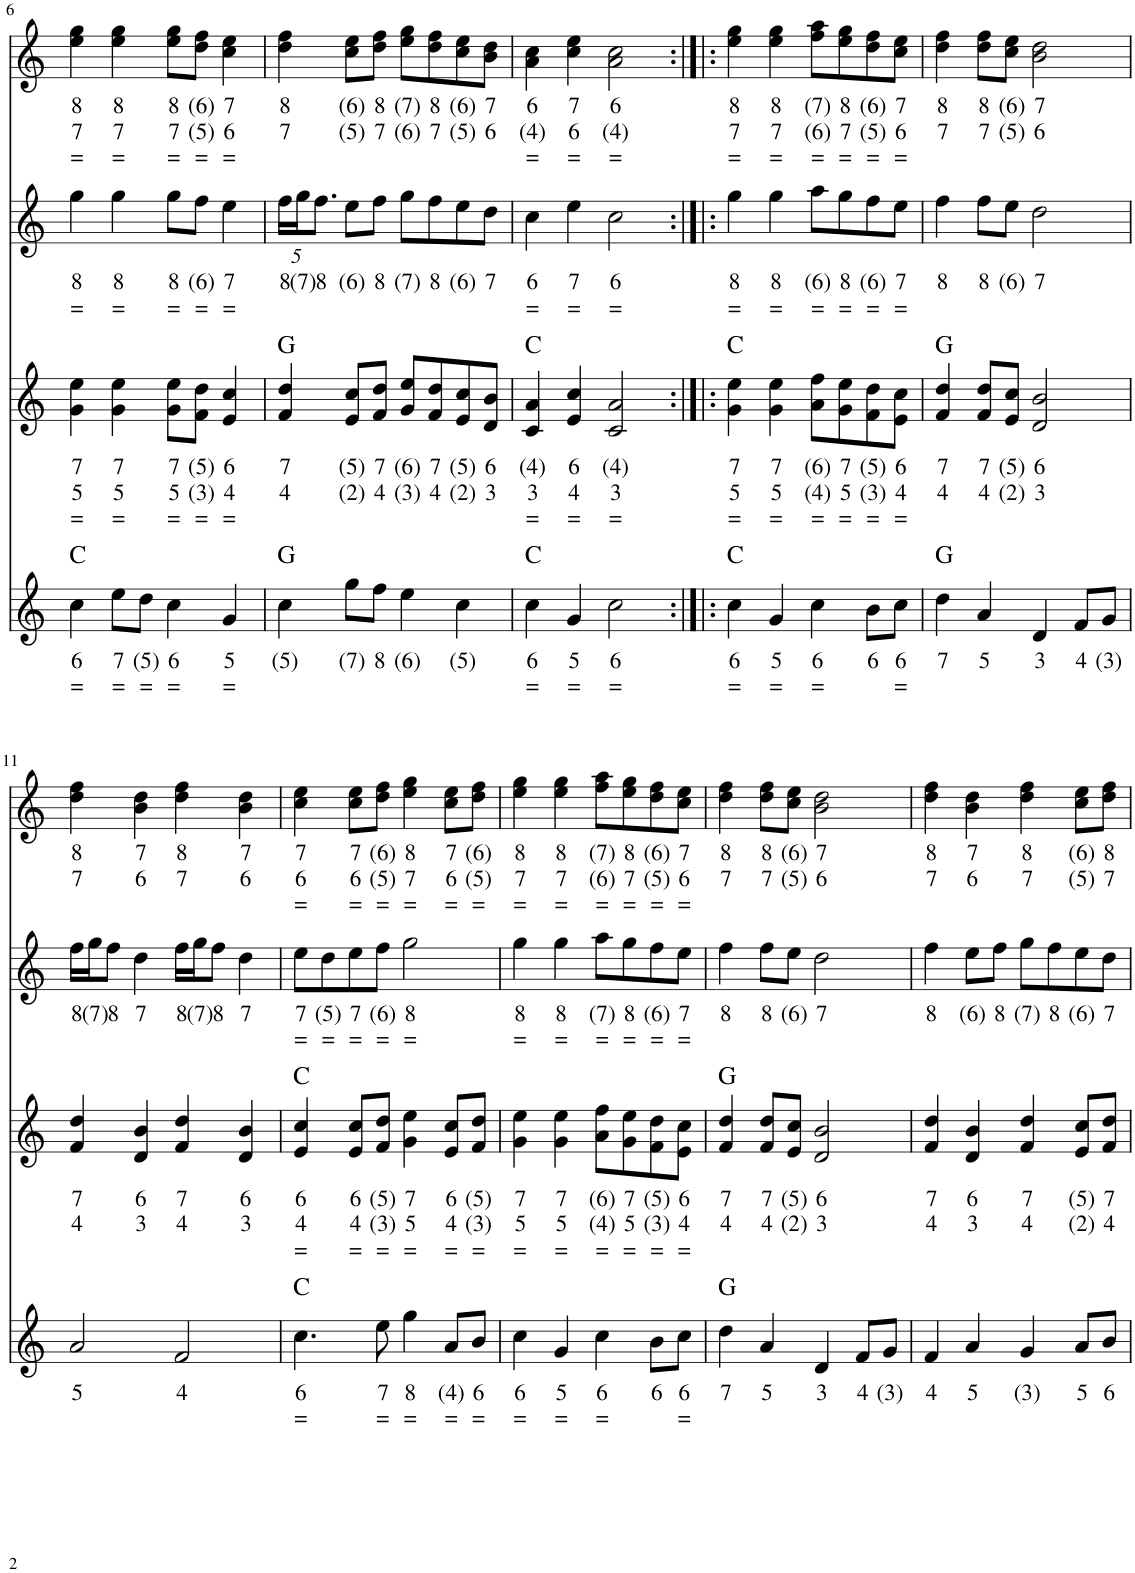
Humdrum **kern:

**kern	**text	**text	**harte	**kern	**text	**text	**text	**harte	**kern	**text	**text	**kern	**text	**text	**text
*part4	*part4	*part4	*part4	*part3	*part3	*part3	*part3	*part3	*part2	*part2	*part2	*part1	*part1	*part1	*part1
*staff4	*staff4	*staff4	*	*staff3	*staff3	*staff3	*staff3	*	*staff2	*staff2	*staff2	*staff1	*staff1	*staff1	*staff1
*I"Fagot, Bassoon	*	*	*	*I"Stem	*	*	*	*	*I"Bandoneon, Flute	*	*	*I"Stem	*	*	*
!!LO:PB:g=z
*clefG2	*	*	*	*clefG2	*	*	*	*	*clefG2	*	*	*clefG2	*	*	*
*k[]	*	*	*	*k[]	*	*	*	*	*k[]	*	*	*k[]	*	*	*
*M4/4	*	*	*	*M4/4	*	*	*	*	*M4/4	*	*	*M4/4	*	*	*
=6	=6	=6	=6	=6	=6	=6	=6	=6	=6	=6	=6	=6	=6	=6	=6
!	!LO:LY:b	!LO:LY:b	!	!	!LO:LY:b	!LO:LY:b	!LO:LY:b	!	!	!LO:LY:b	!LO:LY:b	!	!LO:LY:b	!LO:LY:b	!LO:LY:b
4cc\	6	=	C:maj	4g\ 4ee\	7	5	=	.	4gg\	8	=	4ee\ 4gg\	8	7	=
!	!LO:LY:b	!LO:LY:b	!	!	!LO:LY:b	!LO:LY:b	!LO:LY:b	!	!	!LO:LY:b	!LO:LY:b	!	!LO:LY:b	!LO:LY:b	!LO:LY:b
8ee\L	7	=	.	4g\ 4ee\	7	5	=	.	4gg\	8	=	4ee\ 4gg\	8	7	=
!	!LO:LY:b	!LO:LY:b	!	!	!	!	!	!	!	!	!	!	!	!	!
8dd\J	(5)	=	.	.	.	.	.	.	.	.	.	.	.	.	.
!	!LO:LY:b	!LO:LY:b	!	!	!LO:LY:b	!LO:LY:b	!LO:LY:b	!	!	!LO:LY:b	!LO:LY:b	!	!LO:LY:b	!LO:LY:b	!LO:LY:b
4cc\	6	=	.	8g\ 8ee\L	7	5	=	.	8gg\L	8	=	8ee\ 8gg\L	8	7	=
!	!	!	!	!	!LO:LY:b	!LO:LY:b	!LO:LY:b	!	!	!LO:LY:b	!LO:LY:b	!	!LO:LY:b	!LO:LY:b	!LO:LY:b
.	.	.	.	8f\ 8dd\J	(5)	(3)	=	.	8ff\J	(6)	=	8dd\ 8ff\J	(6)	(5)	=
!	!LO:LY:b	!LO:LY:b	!	!	!LO:LY:b	!LO:LY:b	!LO:LY:b	!	!	!LO:LY:b	!LO:LY:b	!	!LO:LY:b	!LO:LY:b	!LO:LY:b
4g/	5	=	.	4e/ 4cc/	6	4	=	.	4ee\	7	=	4cc\ 4ee\	7	6	=
=7	=7	=7	=7	=7	=7	=7	=7	=7	=7	=7	=7	=7	=7	=7	=7
!	!LO:LY:b	!	!	!	!LO:LY:b	!LO:LY:b	!	!	!	!	!	!	!	!	!
*	*	*	*	*	*	*	*	*	*Xbrackettup	*	*	*	*	*	*
!	!	!	!	!	!	!	!	!	!	!LO:LY:b	!	!	!LO:LY:b	!LO:LY:b	!
4cc\	(5)	.	G:maj	4f/ 4dd/	7	4	.	G:maj	20ff\LL	8	.	4dd\ 4ff\	8	7	.
!	!	!	!	!	!	!	!	!	!	!LO:LY:b	!	!	!	!	!
.	.	.	.	.	.	.	.	.	20gg\J	(7)	.	.	.	.	.
!	!	!	!	!	!	!	!	!	!	!LO:LY:b	!	!	!	!	!
.	.	.	.	.	.	.	.	.	10.ff\J	8	.	.	.	.	.
!	!LO:LY:b	!	!	!	!LO:LY:b	!LO:LY:b	!	!	!	!LO:LY:b	!	!	!LO:LY:b	!LO:LY:b	!
8gg\L	(7)	.	.	8e/ 8cc/L	(5)	(2)	.	.	8ee\L	(6)	.	8cc\ 8ee\L	(6)	(5)	.
!	!LO:LY:b	!	!	!	!LO:LY:b	!LO:LY:b	!	!	!	!LO:LY:b	!	!	!LO:LY:b	!LO:LY:b	!
8ff\J	8	.	.	8f/ 8dd/J	7	4	.	.	8ff\J	8	.	8dd\ 8ff\J	8	7	.
!	!LO:LY:b	!	!	!	!LO:LY:b	!LO:LY:b	!	!	!	!LO:LY:b	!	!	!LO:LY:b	!LO:LY:b	!
4ee\	(6)	.	.	8g/ 8ee/L	(6)	(3)	.	.	8gg\L	(7)	.	8ee\ 8gg\L	(7)	(6)	.
!	!	!	!	!	!LO:LY:b	!LO:LY:b	!	!	!	!LO:LY:b	!	!	!LO:LY:b	!LO:LY:b	!
.	.	.	.	8f/ 8dd/	7	4	.	.	8ff\	8	.	8dd\ 8ff\	8	7	.
!	!LO:LY:b	!	!	!	!LO:LY:b	!LO:LY:b	!	!	!	!LO:LY:b	!	!	!LO:LY:b	!LO:LY:b	!
4cc\	(5)	.	.	8e/ 8cc/	(5)	(2)	.	.	8ee\	(6)	.	8cc\ 8ee\	(6)	(5)	.
!	!	!	!	!	!LO:LY:b	!LO:LY:b	!	!	!	!LO:LY:b	!	!	!LO:LY:b	!LO:LY:b	!
.	.	.	.	8d/ 8b/J	6	3	.	.	8dd\J	7	.	8b\ 8dd\J	7	6	.
=8	=8	=8	=8	=8	=8	=8	=8	=8	=8	=8	=8	=8	=8	=8	=8
!	!LO:LY:b	!LO:LY:b	!	!	!LO:LY:b	!LO:LY:b	!LO:LY:b	!	!	!LO:LY:b	!LO:LY:b	!	!LO:LY:b	!LO:LY:b	!LO:LY:b
4cc\	6	=	C:maj	4c/ 4a/	(4)	3	=	C:maj	4cc\	6	=	4a\ 4cc\	6	(4)	=
!	!LO:LY:b	!LO:LY:b	!	!	!LO:LY:b	!LO:LY:b	!LO:LY:b	!	!	!LO:LY:b	!LO:LY:b	!	!LO:LY:b	!LO:LY:b	!LO:LY:b
4g/	5	=	.	4e/ 4cc/	6	4	=	.	4ee\	7	=	4cc\ 4ee\	7	6	=
!	!LO:LY:b	!LO:LY:b	!	!	!LO:LY:b	!LO:LY:b	!LO:LY:b	!	!	!LO:LY:b	!LO:LY:b	!	!LO:LY:b	!LO:LY:b	!LO:LY:b
2cc\	6	=	.	2c/ 2a/	(4)	3	=	.	2cc\	6	=	2a\ 2cc\	6	(4)	=
=9:|!|:	=9:|!|:	=9:|!|:	=9:|!|:	=9:|!|:	=9:|!|:	=9:|!|:	=9:|!|:	=9:|!|:	=9:|!|:	=9:|!|:	=9:|!|:	=9:|!|:	=9:|!|:	=9:|!|:	=9:|!|:
!	!LO:LY:b	!LO:LY:b	!	!	!LO:LY:b	!LO:LY:b	!LO:LY:b	!	!	!LO:LY:b	!LO:LY:b	!	!LO:LY:b	!LO:LY:b	!LO:LY:b
4cc\	6	=	C:maj	4g\ 4ee\	7	5	=	C:maj	4gg\	8	=	4ee\ 4gg\	8	7	=
!	!LO:LY:b	!LO:LY:b	!	!	!LO:LY:b	!LO:LY:b	!LO:LY:b	!	!	!LO:LY:b	!LO:LY:b	!	!LO:LY:b	!LO:LY:b	!LO:LY:b
4g/	5	=	.	4g\ 4ee\	7	5	=	.	4gg\	8	=	4ee\ 4gg\	8	7	=
!	!LO:LY:b	!LO:LY:b	!	!	!LO:LY:b	!LO:LY:b	!LO:LY:b	!	!	!LO:LY:b	!LO:LY:b	!	!LO:LY:b	!LO:LY:b	!LO:LY:b
4cc\	6	=	.	8a\ 8ff\L	(6)	(4)	=	.	8aa\L	(6)	=	8ff\ 8aa\L	(7)	(6)	=
!	!	!	!	!	!LO:LY:b	!LO:LY:b	!LO:LY:b	!	!	!LO:LY:b	!LO:LY:b	!	!LO:LY:b	!LO:LY:b	!LO:LY:b
.	.	.	.	8g\ 8ee\	7	5	=	.	8gg\	8	=	8ee\ 8gg\	8	7	=
!	!LO:LY:b	!	!	!	!LO:LY:b	!LO:LY:b	!LO:LY:b	!	!	!LO:LY:b	!LO:LY:b	!	!LO:LY:b	!LO:LY:b	!LO:LY:b
8b\L	6	.	.	8f\ 8dd\	(5)	(3)	=	.	8ff\	(6)	=	8dd\ 8ff\	(6)	(5)	=
!	!LO:LY:b	!LO:LY:b	!	!	!LO:LY:b	!LO:LY:b	!LO:LY:b	!	!	!LO:LY:b	!LO:LY:b	!	!LO:LY:b	!LO:LY:b	!LO:LY:b
8cc\J	6	=	.	8e\ 8cc\J	6	4	=	.	8ee\J	7	=	8cc\ 8ee\J	7	6	=
=10	=10	=10	=10	=10	=10	=10	=10	=10	=10	=10	=10	=10	=10	=10	=10
!	!LO:LY:b	!	!	!	!LO:LY:b	!LO:LY:b	!	!	!	!LO:LY:b	!	!	!LO:LY:b	!LO:LY:b	!
4dd\	7	.	G:maj	4f/ 4dd/	7	4	.	G:maj	4ff\	8	.	4dd\ 4ff\	8	7	.
!	!LO:LY:b	!	!	!	!LO:LY:b	!LO:LY:b	!	!	!	!LO:LY:b	!	!	!LO:LY:b	!LO:LY:b	!
4a/	5	.	.	8f/ 8dd/L	7	4	.	.	8ff\L	8	.	8dd\ 8ff\L	8	7	.
!	!	!	!	!	!LO:LY:b	!LO:LY:b	!	!	!	!LO:LY:b	!	!	!LO:LY:b	!LO:LY:b	!
.	.	.	.	8e/ 8cc/J	(5)	(2)	.	.	8ee\J	(6)	.	8cc\ 8ee\J	(6)	(5)	.
!	!LO:LY:b	!	!	!	!LO:LY:b	!LO:LY:b	!	!	!	!LO:LY:b	!	!	!LO:LY:b	!LO:LY:b	!
4d/	3	.	.	2d/ 2b/	6	3	.	.	2dd\	7	.	2b\ 2dd\	7	6	.
!	!LO:LY:b	!	!	!	!	!	!	!	!	!	!	!	!	!	!
8f/L	4	.	.	.	.	.	.	.	.	.	.	.	.	.	.
!	!LO:LY:b	!	!	!	!	!	!	!	!	!	!	!	!	!	!
8g/J	(3)	.	.	.	.	.	.	.	.	.	.	.	.	.	.
!!LO:LB:g=z
=11	=11	=11	=11	=11	=11	=11	=11	=11	=11	=11	=11	=11	=11	=11	=11
!	!LO:LY:b	!	!	!	!LO:LY:b	!LO:LY:b	!	!	!	!LO:LY:b	!	!	!LO:LY:b	!LO:LY:b	!
2a/	5	.	.	4f/ 4dd/	7	4	.	.	16ff\LL	8	.	4dd\ 4ff\	8	7	.
!	!	!	!	!	!	!	!	!	!	!LO:LY:b	!	!	!	!	!
.	.	.	.	.	.	.	.	.	16gg\J	(7)	.	.	.	.	.
!	!	!	!	!	!	!	!	!	!	!LO:LY:b	!	!	!	!	!
.	.	.	.	.	.	.	.	.	8ff\J	8	.	.	.	.	.
!	!	!	!	!	!LO:LY:b	!LO:LY:b	!	!	!	!LO:LY:b	!	!	!LO:LY:b	!LO:LY:b	!
.	.	.	.	4d/ 4b/	6	3	.	.	4dd\	7	.	4b\ 4dd\	7	6	.
!	!LO:LY:b	!	!	!	!LO:LY:b	!LO:LY:b	!	!	!	!LO:LY:b	!	!	!LO:LY:b	!LO:LY:b	!
2f/	4	.	.	4f/ 4dd/	7	4	.	.	16ff\LL	8	.	4dd\ 4ff\	8	7	.
!	!	!	!	!	!	!	!	!	!	!LO:LY:b	!	!	!	!	!
.	.	.	.	.	.	.	.	.	16gg\J	(7)	.	.	.	.	.
!	!	!	!	!	!	!	!	!	!	!LO:LY:b	!	!	!	!	!
.	.	.	.	.	.	.	.	.	8ff\J	8	.	.	.	.	.
!	!	!	!	!	!LO:LY:b	!LO:LY:b	!	!	!	!LO:LY:b	!	!	!LO:LY:b	!LO:LY:b	!
.	.	.	.	4d/ 4b/	6	3	.	.	4dd\	7	.	4b\ 4dd\	7	6	.
=12	=12	=12	=12	=12	=12	=12	=12	=12	=12	=12	=12	=12	=12	=12	=12
!	!LO:LY:b	!LO:LY:b	!	!	!LO:LY:b	!LO:LY:b	!LO:LY:b	!	!	!LO:LY:b	!LO:LY:b	!	!LO:LY:b	!LO:LY:b	!LO:LY:b
4.cc\	6	=	C:maj	4e/ 4cc/	6	4	=	C:maj	8ee\L	7	=	4cc\ 4ee\	7	6	=
!	!	!	!	!	!	!	!	!	!	!LO:LY:b	!LO:LY:b	!	!	!	!
.	.	.	.	.	.	.	.	.	8dd\	(5)	=	.	.	.	.
!	!	!	!	!	!LO:LY:b	!LO:LY:b	!LO:LY:b	!	!	!LO:LY:b	!LO:LY:b	!	!LO:LY:b	!LO:LY:b	!LO:LY:b
.	.	.	.	8e/ 8cc/L	6	4	=	.	8ee\	7	=	8cc\ 8ee\L	7	6	=
!	!LO:LY:b	!LO:LY:b	!	!	!LO:LY:b	!LO:LY:b	!LO:LY:b	!	!	!LO:LY:b	!LO:LY:b	!	!LO:LY:b	!LO:LY:b	!LO:LY:b
8ee\	7	=	.	8f/ 8dd/J	(5)	(3)	=	.	8ff\J	(6)	=	8dd\ 8ff\J	(6)	(5)	=
!	!LO:LY:b	!LO:LY:b	!	!	!LO:LY:b	!LO:LY:b	!LO:LY:b	!	!	!LO:LY:b	!LO:LY:b	!	!LO:LY:b	!LO:LY:b	!LO:LY:b
4gg\	8	=	.	4g\ 4ee\	7	5	=	.	2gg\	8	=	4ee\ 4gg\	8	7	=
!	!LO:LY:b	!LO:LY:b	!	!	!LO:LY:b	!LO:LY:b	!LO:LY:b	!	!	!	!	!	!LO:LY:b	!LO:LY:b	!LO:LY:b
8a/L	(4)	=	.	8e/ 8cc/L	6	4	=	.	.	.	.	8cc\ 8ee\L	7	6	=
!	!LO:LY:b	!LO:LY:b	!	!	!LO:LY:b	!LO:LY:b	!LO:LY:b	!	!	!	!	!	!LO:LY:b	!LO:LY:b	!LO:LY:b
8b/J	6	=	.	8f/ 8dd/J	(5)	(3)	=	.	.	.	.	8dd\ 8ff\J	(6)	(5)	=
=13	=13	=13	=13	=13	=13	=13	=13	=13	=13	=13	=13	=13	=13	=13	=13
!	!LO:LY:b	!LO:LY:b	!	!	!LO:LY:b	!LO:LY:b	!LO:LY:b	!	!	!LO:LY:b	!LO:LY:b	!	!LO:LY:b	!LO:LY:b	!LO:LY:b
4cc\	6	=	.	4g\ 4ee\	7	5	=	.	4gg\	8	=	4ee\ 4gg\	8	7	=
!	!LO:LY:b	!LO:LY:b	!	!	!LO:LY:b	!LO:LY:b	!LO:LY:b	!	!	!LO:LY:b	!LO:LY:b	!	!LO:LY:b	!LO:LY:b	!LO:LY:b
4g/	5	=	.	4g\ 4ee\	7	5	=	.	4gg\	8	=	4ee\ 4gg\	8	7	=
!	!LO:LY:b	!LO:LY:b	!	!	!LO:LY:b	!LO:LY:b	!LO:LY:b	!	!	!LO:LY:b	!LO:LY:b	!	!LO:LY:b	!LO:LY:b	!LO:LY:b
4cc\	6	=	.	8a\ 8ff\L	(6)	(4)	=	.	8aa\L	(7)	=	8ff\ 8aa\L	(7)	(6)	=
!	!	!	!	!	!LO:LY:b	!LO:LY:b	!LO:LY:b	!	!	!LO:LY:b	!LO:LY:b	!	!LO:LY:b	!LO:LY:b	!LO:LY:b
.	.	.	.	8g\ 8ee\	7	5	=	.	8gg\	8	=	8ee\ 8gg\	8	7	=
!	!LO:LY:b	!	!	!	!LO:LY:b	!LO:LY:b	!LO:LY:b	!	!	!LO:LY:b	!LO:LY:b	!	!LO:LY:b	!LO:LY:b	!LO:LY:b
8b\L	6	.	.	8f\ 8dd\	(5)	(3)	=	.	8ff\	(6)	=	8dd\ 8ff\	(6)	(5)	=
!	!LO:LY:b	!LO:LY:b	!	!	!LO:LY:b	!LO:LY:b	!LO:LY:b	!	!	!LO:LY:b	!LO:LY:b	!	!LO:LY:b	!LO:LY:b	!LO:LY:b
8cc\J	6	=	.	8e\ 8cc\J	6	4	=	.	8ee\J	7	=	8cc\ 8ee\J	7	6	=
=14	=14	=14	=14	=14	=14	=14	=14	=14	=14	=14	=14	=14	=14	=14	=14
!	!LO:LY:b	!	!	!	!LO:LY:b	!LO:LY:b	!	!	!	!LO:LY:b	!	!	!LO:LY:b	!LO:LY:b	!
4dd\	7	.	G:maj	4f/ 4dd/	7	4	.	G:maj	4ff\	8	.	4dd\ 4ff\	8	7	.
!	!LO:LY:b	!	!	!	!LO:LY:b	!LO:LY:b	!	!	!	!LO:LY:b	!	!	!LO:LY:b	!LO:LY:b	!
4a/	5	.	.	8f/ 8dd/L	7	4	.	.	8ff\L	8	.	8dd\ 8ff\L	8	7	.
!	!	!	!	!	!LO:LY:b	!LO:LY:b	!	!	!	!LO:LY:b	!	!	!LO:LY:b	!LO:LY:b	!
.	.	.	.	8e/ 8cc/J	(5)	(2)	.	.	8ee\J	(6)	.	8cc\ 8ee\J	(6)	(5)	.
!	!LO:LY:b	!	!	!	!LO:LY:b	!LO:LY:b	!	!	!	!LO:LY:b	!	!	!LO:LY:b	!LO:LY:b	!
4d/	3	.	.	2d/ 2b/	6	3	.	.	2dd\	7	.	2b\ 2dd\	7	6	.
!	!LO:LY:b	!	!	!	!	!	!	!	!	!	!	!	!	!	!
8f/L	4	.	.	.	.	.	.	.	.	.	.	.	.	.	.
!	!LO:LY:b	!	!	!	!	!	!	!	!	!	!	!	!	!	!
8g/J	(3)	.	.	.	.	.	.	.	.	.	.	.	.	.	.
=15	=15	=15	=15	=15	=15	=15	=15	=15	=15	=15	=15	=15	=15	=15	=15
!	!LO:LY:b	!	!	!	!LO:LY:b	!LO:LY:b	!	!	!	!LO:LY:b	!	!	!LO:LY:b	!LO:LY:b	!
4f/	4	.	.	4f/ 4dd/	7	4	.	.	4ff\	8	.	4dd\ 4ff\	8	7	.
!	!LO:LY:b	!	!	!	!LO:LY:b	!LO:LY:b	!	!	!	!LO:LY:b	!	!	!LO:LY:b	!LO:LY:b	!
4a/	5	.	.	4d/ 4b/	6	3	.	.	8ee\L	(6)	.	4b\ 4dd\	7	6	.
!	!	!	!	!	!	!	!	!	!	!LO:LY:b	!	!	!	!	!
.	.	.	.	.	.	.	.	.	8ff\J	8	.	.	.	.	.
!	!LO:LY:b	!	!	!	!LO:LY:b	!LO:LY:b	!	!	!	!LO:LY:b	!	!	!LO:LY:b	!LO:LY:b	!
4g/	(3)	.	.	4f/ 4dd/	7	4	.	.	8gg\L	(7)	.	4dd\ 4ff\	8	7	.
!	!	!	!	!	!	!	!	!	!	!LO:LY:b	!	!	!	!	!
.	.	.	.	.	.	.	.	.	8ff\	8	.	.	.	.	.
!	!LO:LY:b	!	!	!	!LO:LY:b	!LO:LY:b	!	!	!	!LO:LY:b	!	!	!LO:LY:b	!LO:LY:b	!
8a/L	5	.	.	8e/ 8cc/L	(5)	(2)	.	.	8ee\	(6)	.	8cc\ 8ee\L	(6)	(5)	.
!	!LO:LY:b	!	!	!	!LO:LY:b	!LO:LY:b	!	!	!	!LO:LY:b	!	!	!LO:LY:b	!LO:LY:b	!
8b/J	6	.	.	8f/ 8dd/J	7	4	.	.	8dd\J	7	.	8dd\ 8ff\J	8	7	.
=	=	=	=	=	=	=	=	=	=	=	=	=	=	=	=
*-	*-	*-	*-	*-	*-	*-	*-	*-	*-	*-	*-	*-	*-	*-	*-
